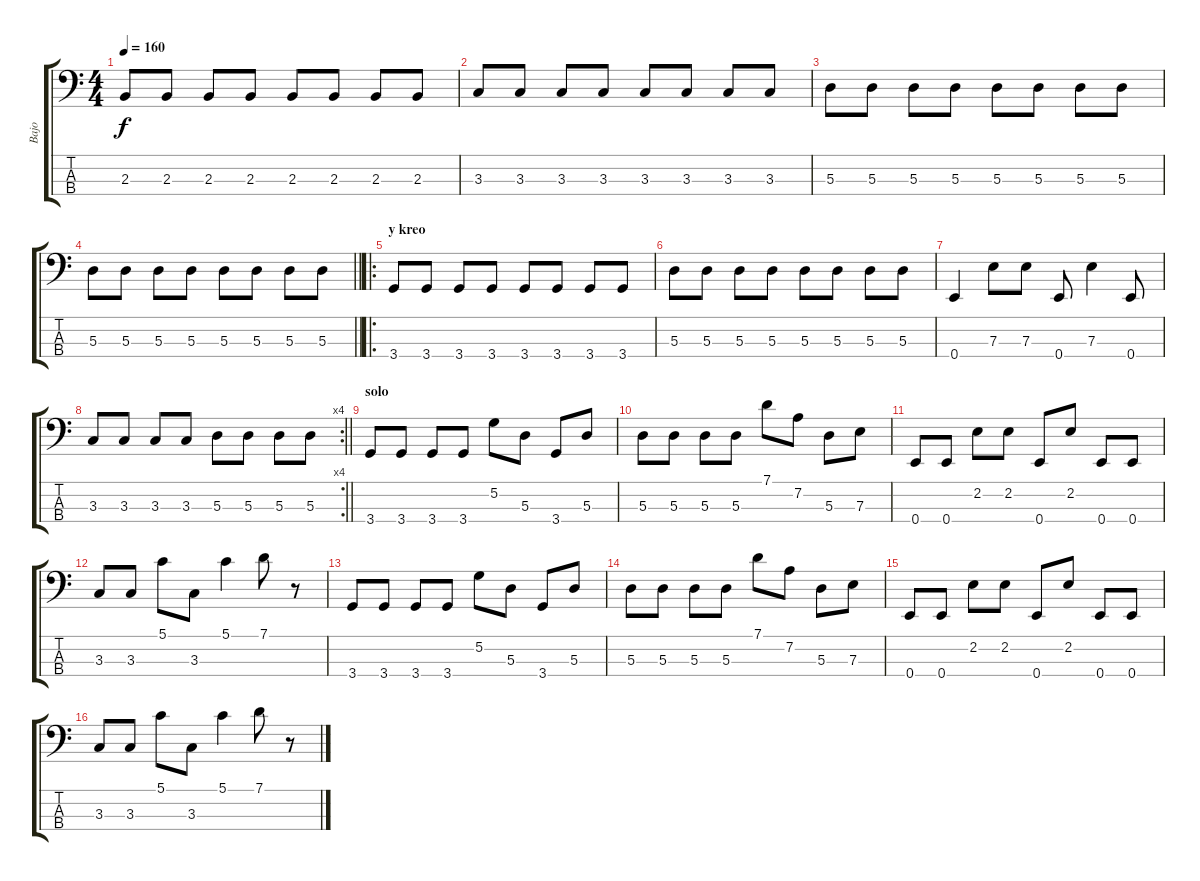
\track ("Bajo" "Bajo") {instrument electricbassfinger}
\staff {score tabs}
\tuning (G2 D2 A1 E1) {hide}
\ts (4 4)
\tempo 160
\clef f4
\ks c
2.3.8{dy f} 2.3.8 2.3.8 2.3.8 2.3.8 2.3.8 2.3.8 2.3.8 |
3.3.8 3.3.8 3.3.8 3.3.8 3.3.8 3.3.8 3.3.8 3.3.8 |
5.3.8 5.3.8 5.3.8 5.3.8 5.3.8 5.3.8 5.3.8 5.3.8 |
\barLineRight lightlight
5.3.8 5.3.8 5.3.8 5.3.8 5.3.8 5.3.8 5.3.8 5.3.8 |
\ro
\section ("" "y kreo")
3.4.8 3.4.8 3.4.8 3.4.8 3.4.8 3.4.8 3.4.8 3.4.8 |
5.3.8 5.3.8 5.3.8 5.3.8 5.3.8 5.3.8 5.3.8 5.3.8 |
0.4.4 7.3.8 7.3.8 0.4.8 7.3.4 0.4.8 |
\rc 4
\barLineRight lightlight
3.3.8 3.3.8 3.3.8 3.3.8 5.3.8 5.3.8 5.3.8 5.3.8 |
\section ("" "solo")
3.4.8 3.4.8 3.4.8 3.4.8 5.2.8 5.3.8 3.4.8 5.3.8 |
5.3.8 5.3.8 5.3.8 5.3.8 7.1.8 7.2.8 5.3.8 7.3.8 |
0.4.8 0.4.8 2.2.8 2.2.8 0.4.8 2.2.8 0.4.8 0.4.8 |
3.3.8 3.3.8 5.1.8 3.3.8 5.1.4 7.1.8 r.8 |
3.4.8 3.4.8 3.4.8 3.4.8 5.2.8 5.3.8 3.4.8 5.3.8 |
5.3.8 5.3.8 5.3.8 5.3.8 7.1.8 7.2.8 5.3.8 7.3.8 |
0.4.8 0.4.8 2.2.8 2.2.8 0.4.8 2.2.8 0.4.8 0.4.8 |
3.3.8 3.3.8 5.1.8 3.3.8 5.1.4 7.1.8 r.8
